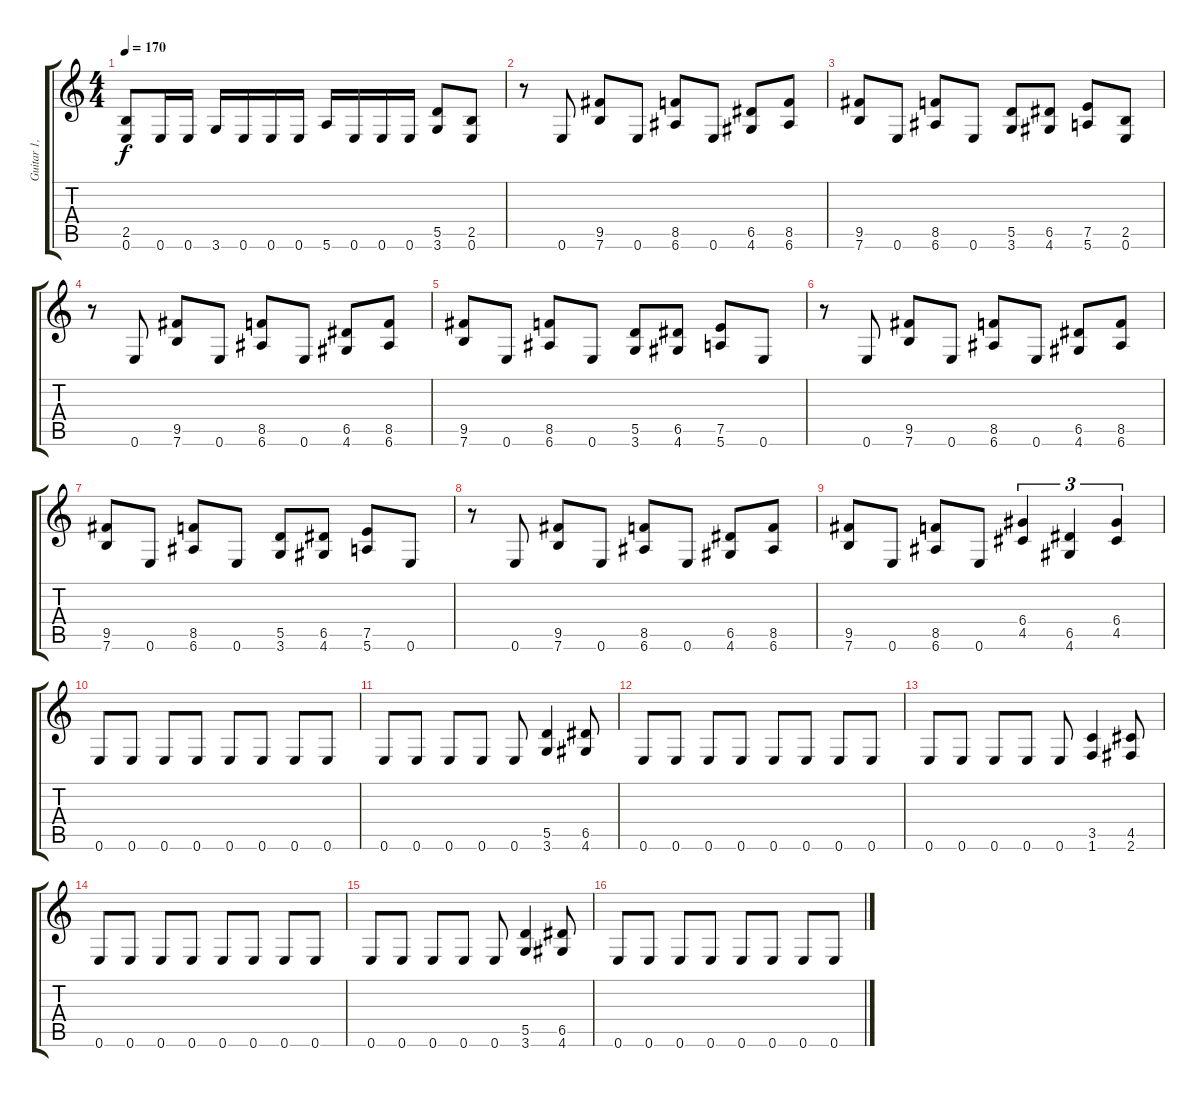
\track ("Guitar 1, Dime" "Guitar 1, ") {instrument distortionguitar}
\staff {score tabs}
\tuning (E4 B3 G3 D3 A2 E2) {hide}
\ts (4 4)
\tempo 170
\clef g2
\ks c
(2.5 0.6).8{dy f} 0.6.16 0.6.16 3.6.16 0.6.16 0.6.16 0.6.16 5.6.16 0.6.16 0.6.16 0.6.16 (5.5 3.6).8 (2.5 0.6).8 |
r.8 0.6.8 (9.5 7.6).8 0.6.8 (8.5 6.6).8 0.6.8 (6.5 4.6).8 (8.5 6.6).8 |
(9.5 7.6).8 0.6.8 (8.5 6.6).8 0.6.8 (5.5 3.6).8 (6.5 4.6).8 (7.5 5.6).8 (2.5 0.6).8 |
r.8 0.6.8 (9.5 7.6).8 0.6.8 (8.5 6.6).8 0.6.8 (6.5 4.6).8 (8.5 6.6).8 |
(9.5 7.6).8 0.6.8 (8.5 6.6).8 0.6.8 (5.5 3.6).8 (6.5 4.6).8 (7.5 5.6).8 0.6.8 |
r.8 0.6.8 (9.5 7.6).8 0.6.8 (8.5 6.6).8 0.6.8 (6.5 4.6).8 (8.5 6.6).8 |
(9.5 7.6).8 0.6.8 (8.5 6.6).8 0.6.8 (5.5 3.6).8 (6.5 4.6).8 (7.5 5.6).8 0.6.8 |
r.8 0.6.8 (9.5 7.6).8 0.6.8 (8.5 6.6).8 0.6.8 (6.5 4.6).8 (8.5 6.6).8 |
(9.5 7.6).8 0.6.8 (8.5 6.6).8 0.6.8 (6.4 4.5).4{tu (3 2)} (6.5 4.6).4{tu (3 2)} (6.4 4.5).4{tu (3 2)} |
0.6.8 0.6.8 0.6.8 0.6.8 0.6.8 0.6.8 0.6.8 0.6.8 |
0.6.8 0.6.8 0.6.8 0.6.8 0.6.8 (5.5 3.6).4 (6.5 4.6).8 |
0.6.8 0.6.8 0.6.8 0.6.8 0.6.8 0.6.8 0.6.8 0.6.8 |
0.6.8 0.6.8 0.6.8 0.6.8 0.6.8 (3.5 1.6).4 (4.5 2.6).8 |
0.6.8 0.6.8 0.6.8 0.6.8 0.6.8 0.6.8 0.6.8 0.6.8 |
0.6.8 0.6.8 0.6.8 0.6.8 0.6.8 (5.5 3.6).4 (6.5 4.6).8 |
0.6.8 0.6.8 0.6.8 0.6.8 0.6.8 0.6.8 0.6.8 0.6.8
